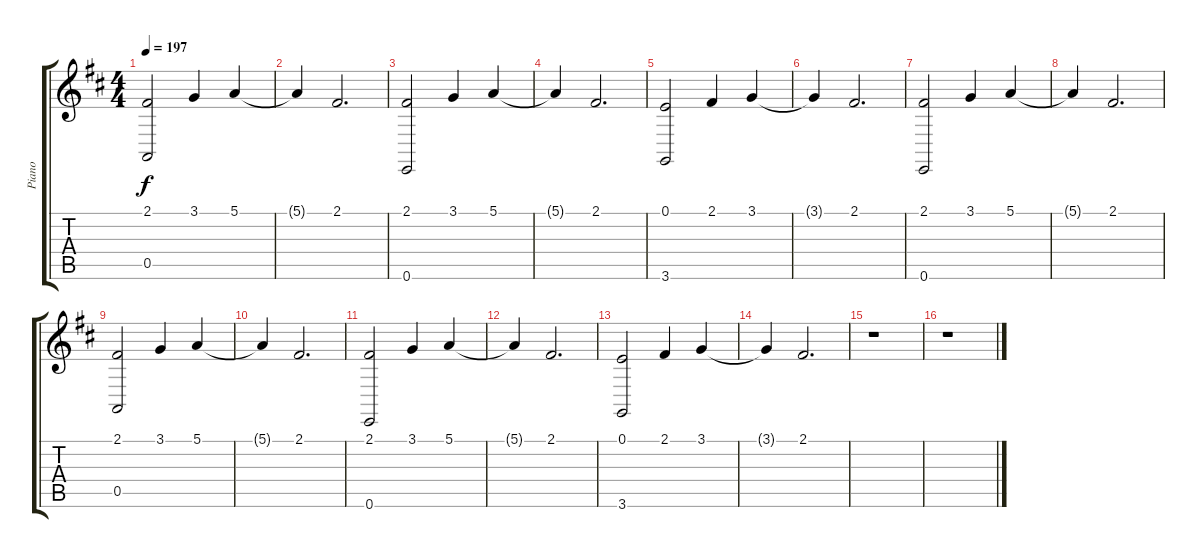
\track ("Piano" "Piano") {instrument acousticgrandpiano}
\staff {score tabs}
\tuning (E4 B3 G3 D3 A2 E2) {hide}
\ts (4 4)
\tempo 197
\clef g2
\ks d
(2.1 0.5).2{dy f} 3.1.4 5.1.4 |
5.1{t}.4 2.1.2{d} |
(2.1 0.6).2 3.1.4 5.1.4 |
5.1{t}.4 2.1.2{d} |
(0.1 3.6).2 2.1.4 3.1.4 |
3.1{t}.4 2.1.2{d} |
(2.1 0.6).2 3.1.4 5.1.4 |
5.1{t}.4 2.1.2{d} |
(2.1 0.5).2 3.1.4 5.1.4 |
5.1{t}.4 2.1.2{d} |
(2.1 0.6).2 3.1.4 5.1.4 |
5.1{t}.4 2.1.2{d} |
(0.1 3.6).2 2.1.4 3.1.4 |
3.1{t}.4 2.1.2{d} |
r.1 |
r.1
